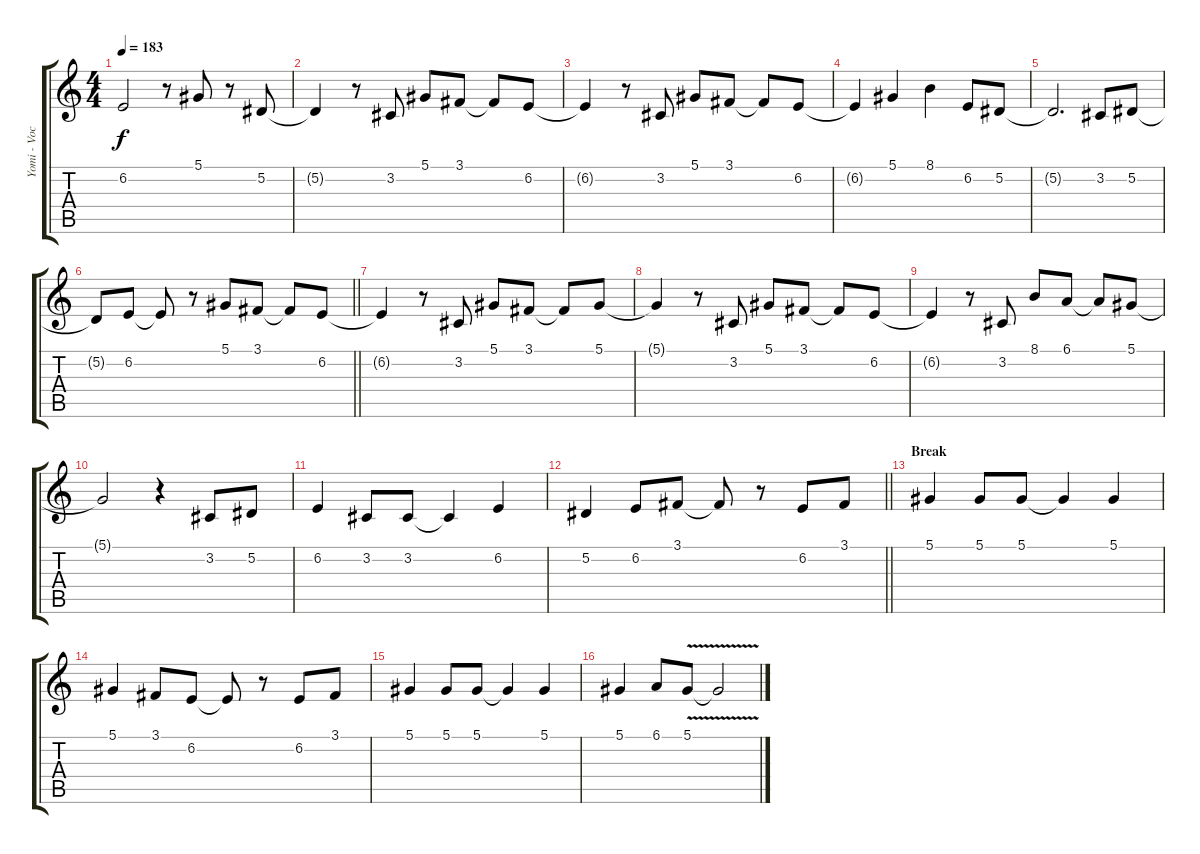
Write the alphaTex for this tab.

\track ("Yomi - Vocals" "Yomi - Voc") {instrument lead6voice}
\staff {score tabs}
\tuning (Eb4 Bb3 Gb3 Db3 Ab2 Eb2) {hide}
\ts (4 4)
\tempo 183
\clef g2
\ks c
6.2{t}.2{dy f} r.8 5.1.8 r.8 5.2.8 |
5.2{t}.4 r.8 3.2.8 5.1.8 3.1.8 3.1{t}.8 6.2.8 |
6.2{t}.4 r.8 3.2.8 5.1.8 3.1.8 3.1{t}.8 6.2.8 |
6.2{t}.4 5.1.4 8.1.4 6.2.8 5.2.8 |
5.2{t}.2{d} 3.2.8 5.2.8 |
\barLineRight lightlight
5.2{t}.8 6.2.8 6.2{t}.8 r.8 5.1.8 3.1.8 3.1{t}.8 6.2.8 |
\section ("" "")
6.2{t}.4 r.8 3.2.8 5.1.8 3.1.8 3.1{t}.8 5.1.8 |
5.1{t}.4 r.8 3.2.8 5.1.8 3.1.8 3.1{t}.8 6.2.8 |
6.2{t}.4 r.8 3.2.8 8.1.8 6.1.8 6.1{t}.8 5.1.8 |
5.1{t}.2 r.4 3.2.8 5.2.8 |
6.2.4 3.2.8 3.2.8 3.2{t}.4 6.2.4 |
\barLineRight lightlight
5.2.4 6.2.8 3.1.8 3.1{t}.8 r.8 6.2.8 3.1.8 |
\section ("" "Break")
5.1.4 5.1.8 5.1.8 5.1{t}.4 5.1.4 |
5.1.4 3.1.8 6.2.8 6.2{t}.8 r.8 6.2.8 3.1.8 |
5.1.4 5.1.8 5.1.8 5.1{t}.4 5.1.4 |
5.1.4 6.1.8 5.1{v}.8 5.1{t}.2
